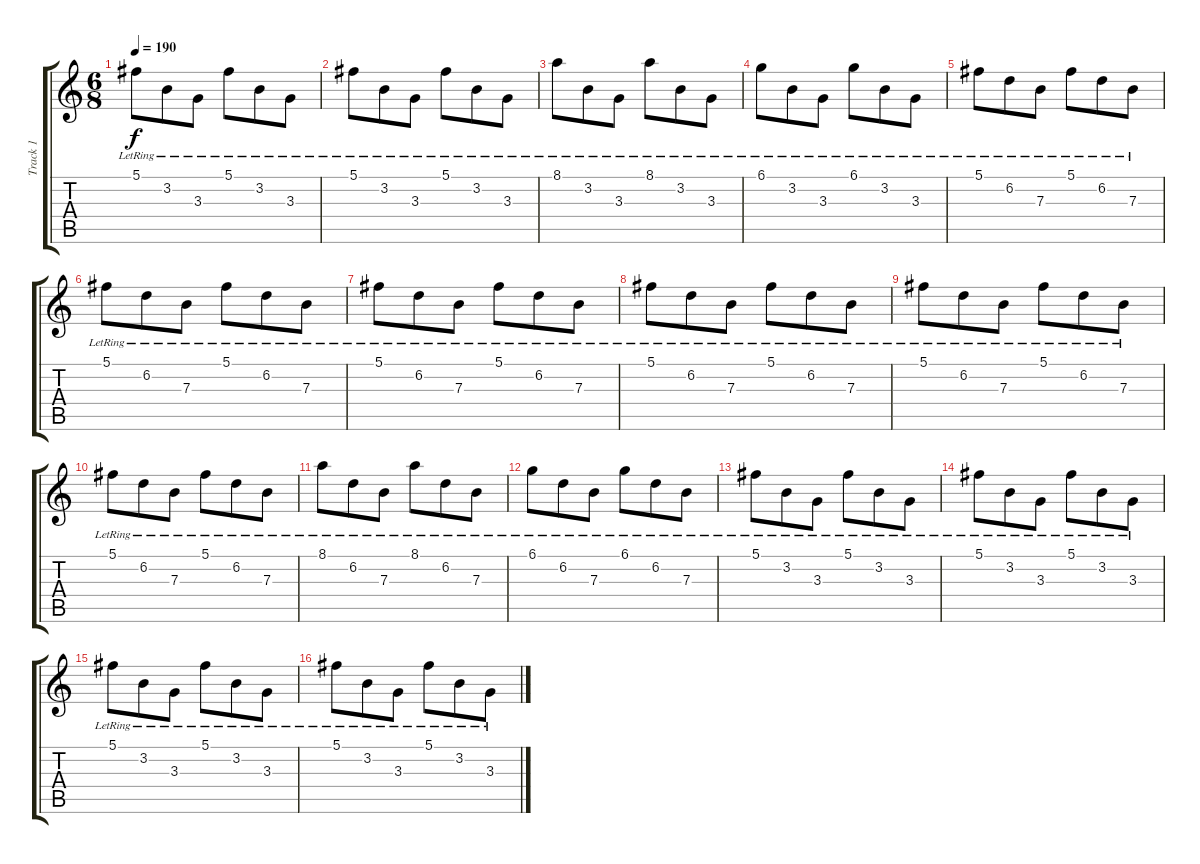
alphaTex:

\track ("Track 1" "Track 1") {instrument distortionguitar}
\staff {score tabs}
\tuning (Db4 Ab3 E3 B2 Gb2 B1) {hide}
\ts (6 8)
\tempo 190
\clef g2
\ks c
5.1{lr}.8{dy f} 3.2{lr}.8 3.3{lr}.8 5.1{lr}.8 3.2{lr}.8 3.3{lr}.8 |
5.1{lr}.8 3.2{lr}.8 3.3{lr}.8 5.1{lr}.8 3.2{lr}.8 3.3{lr}.8 |
8.1{lr}.8 3.2{lr}.8 3.3{lr}.8 8.1{lr}.8 3.2{lr}.8 3.3{lr}.8 |
6.1{lr}.8 3.2{lr}.8 3.3{lr}.8 6.1{lr}.8 3.2{lr}.8 3.3{lr}.8 |
5.1{lr}.8 6.2{lr}.8 7.3{lr}.8 5.1{lr}.8 6.2{lr}.8 7.3{lr}.8 |
5.1{lr}.8 6.2{lr}.8 7.3{lr}.8 5.1{lr}.8 6.2{lr}.8 7.3{lr}.8 |
5.1{lr}.8 6.2{lr}.8 7.3{lr}.8 5.1{lr}.8 6.2{lr}.8 7.3{lr}.8 |
5.1{lr}.8 6.2{lr}.8 7.3{lr}.8 5.1{lr}.8 6.2{lr}.8 7.3{lr}.8 |
5.1{lr}.8 6.2{lr}.8 7.3{lr}.8 5.1{lr}.8 6.2{lr}.8 7.3{lr}.8 |
5.1{lr}.8 6.2{lr}.8 7.3{lr}.8 5.1{lr}.8 6.2{lr}.8 7.3{lr}.8 |
8.1{lr}.8 6.2{lr}.8 7.3{lr}.8 8.1{lr}.8 6.2{lr}.8 7.3{lr}.8 |
6.1{lr}.8 6.2{lr}.8 7.3{lr}.8 6.1{lr}.8 6.2{lr}.8 7.3{lr}.8 |
5.1{lr}.8 3.2{lr}.8 3.3{lr}.8 5.1{lr}.8 3.2{lr}.8 3.3{lr}.8 |
5.1{lr}.8 3.2{lr}.8 3.3{lr}.8 5.1{lr}.8 3.2{lr}.8 3.3{lr}.8 |
5.1{lr}.8 3.2{lr}.8 3.3{lr}.8 5.1{lr}.8 3.2{lr}.8 3.3{lr}.8 |
5.1{lr}.8 3.2{lr}.8 3.3{lr}.8 5.1{lr}.8 3.2{lr}.8 3.3{lr}.8
